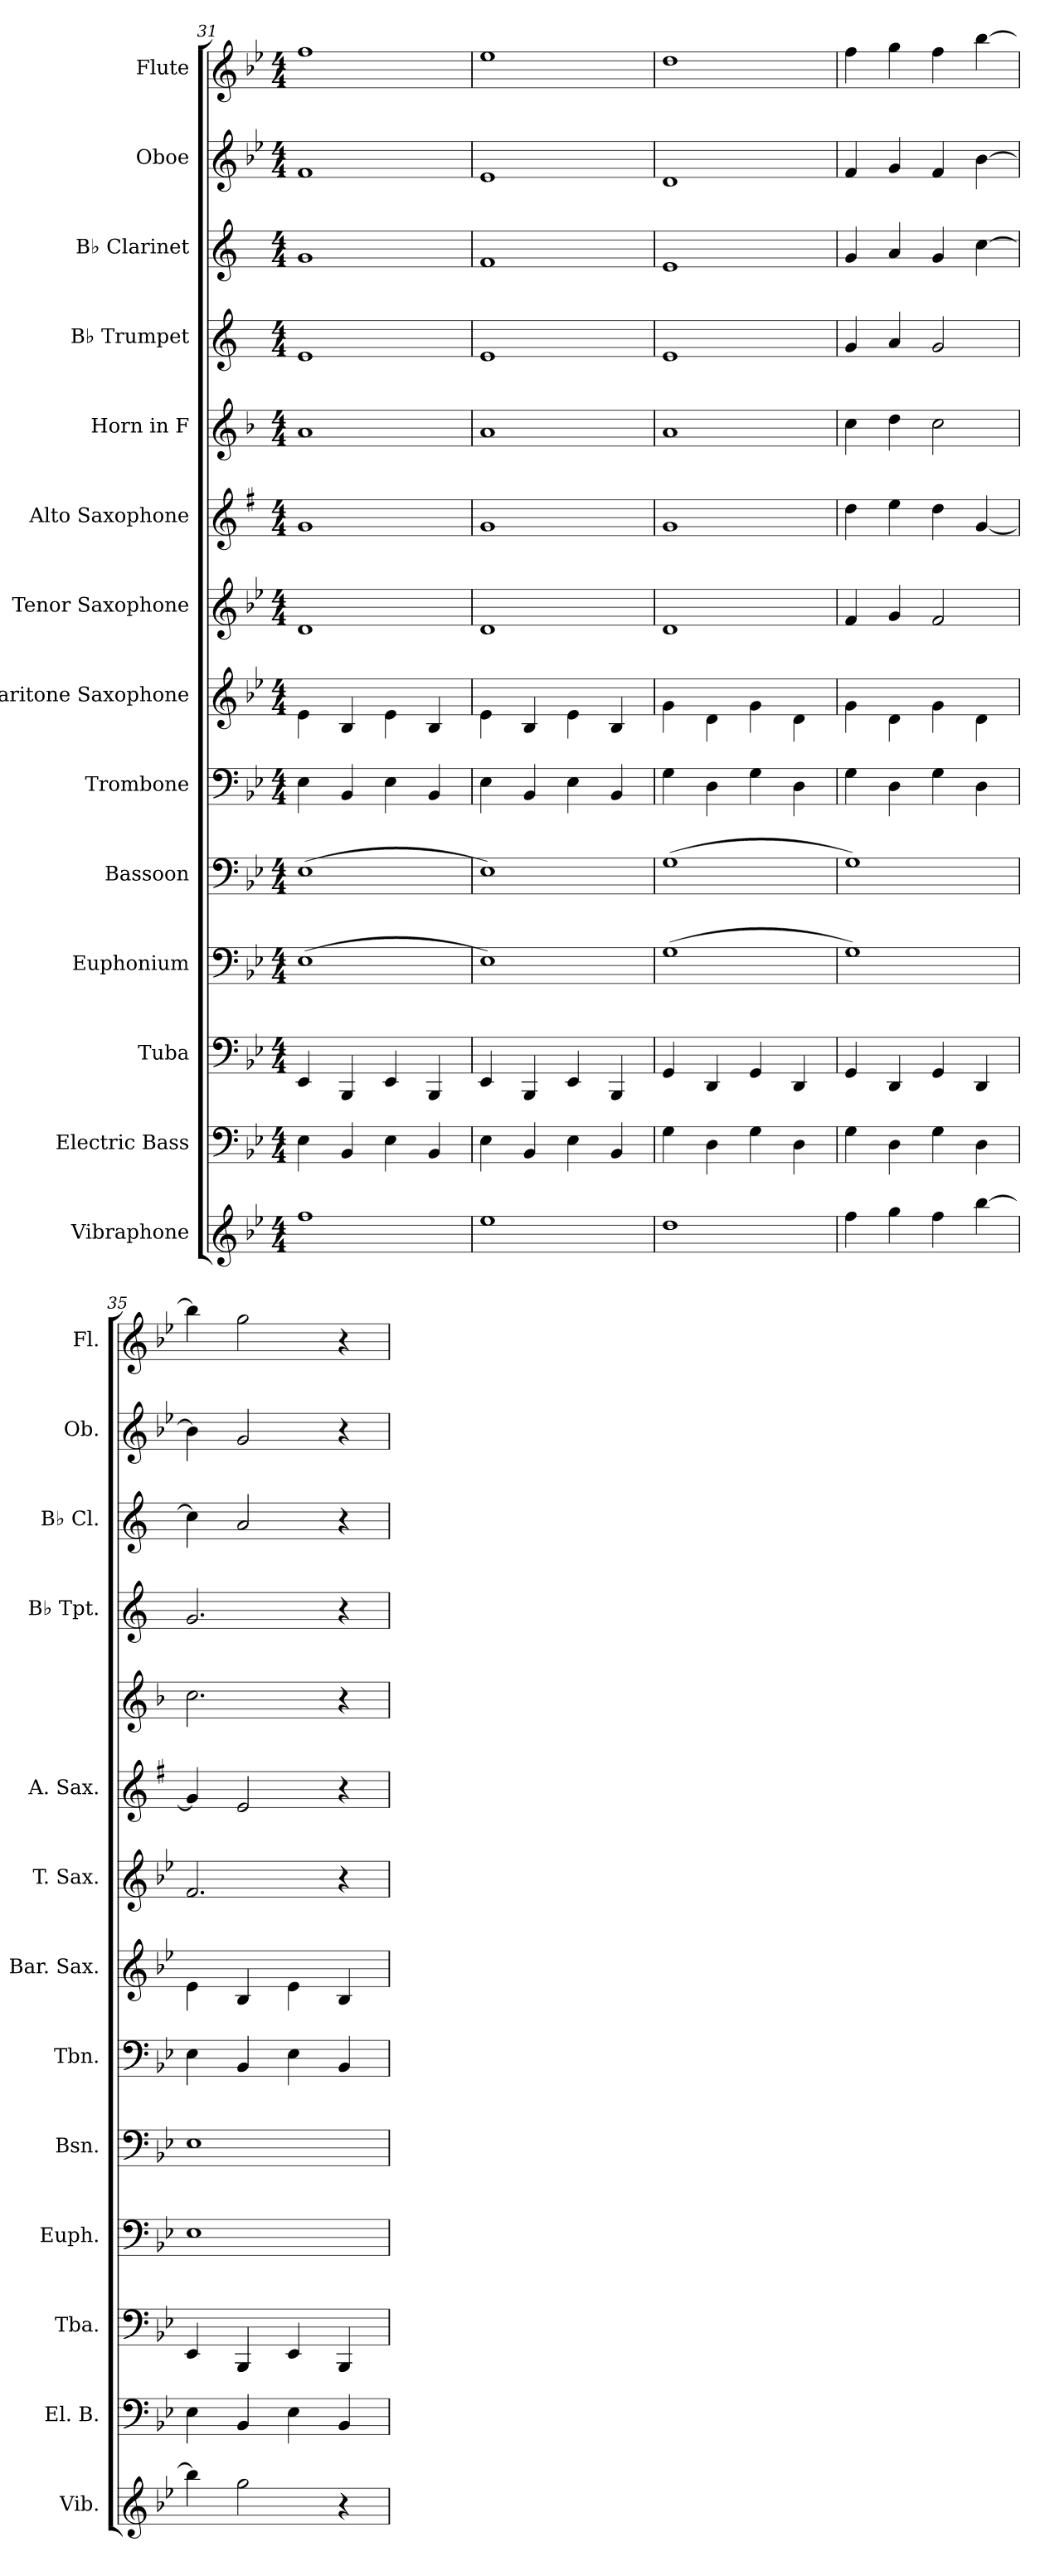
**kern	**kern	**kern	**kern	**kern	**kern	**kern	**kern	**kern	**kern	**kern	**kern	**kern	**kern
*part14	*part13	*part12	*part11	*part10	*part9	*part8	*part7	*part6	*part5	*part4	*part3	*part2	*part1
*staff14	*staff13	*staff12	*staff11	*staff10	*staff9	*staff8	*staff7	*staff6	*staff5	*staff4	*staff3	*staff2	*staff1
*I"Vibraphone	*I"Electric Bass	*I"Tuba	*I"Euphonium	*I"Bassoon	*I"Trombone	*I"Baritone Saxophone	*I"Tenor Saxophone	*I"Alto Saxophone	*I"Horn in F	*I"B♭ Trumpet	*I"B♭ Clarinet	*I"Oboe	*I"Flute
*I'Vib.	*I'El. B.	*I'Tba.	*I'Euph.	*I'Bsn.	*I'Tbn.	*I'Bar. Sax.	*I'T. Sax.	*I'A. Sax.	*	*I'B♭ Tpt.	*I'B♭ Cl.	*I'Ob.	*I'Fl.
*clefG2	*clefF4	*clefF4	*clefF4	*clefF4	*clefF4	*clefG2	*clefG2	*clefG2	*clefG2	*clefG2	*clefG2	*clefG2	*clefG2
*	*ITrd7c12	*	*	*	*	*ITrd12c21	*ITrd8c14	*ITrd5c9	*ITrd4c7	*ITrd1c2	*ITrd1c2	*	*
*k[b-e-]	*k[b-e-]	*k[b-e-]	*k[b-e-]	*k[b-e-]	*k[b-e-]	*k[b-e-]	*k[b-e-]	*k[b-e-]	*k[b-e-]	*k[b-e-]	*k[b-e-]	*k[b-e-]	*k[b-e-]
*M4/4	*M4/4	*M4/4	*M4/4	*M4/4	*M4/4	*M4/4	*M4/4	*M4/4	*M4/4	*M4/4	*M4/4	*M4/4	*M4/4
=31	=31	=31	=31	=31	=31	=31	=31	=31	=31	=31	=31	=31	=31
1ff	4EE-\	4EE-/	(1E-	(1E-	4E-\	4E-\	1D	1B-	1d	1d	1f	1f	1ff
.	4BBB-/	4BBB-/	.	.	4BB-/	4BB-/	.	.	.	.	.	.	.
.	4EE-\	4EE-/	.	.	4E-\	4E-\	.	.	.	.	.	.	.
.	4BBB-/	4BBB-/	.	.	4BB-/	4BB-/	.	.	.	.	.	.	.
=32	=32	=32	=32	=32	=32	=32	=32	=32	=32	=32	=32	=32	=32
1ee-	4EE-\	4EE-/	1E-)	1E-)	4E-\	4E-\	1D	1B-	1d	1d	1e-	1e-	1ee-
.	4BBB-/	4BBB-/	.	.	4BB-/	4BB-/	.	.	.	.	.	.	.
.	4EE-\	4EE-/	.	.	4E-\	4E-\	.	.	.	.	.	.	.
.	4BBB-/	4BBB-/	.	.	4BB-/	4BB-/	.	.	.	.	.	.	.
=33	=33	=33	=33	=33	=33	=33	=33	=33	=33	=33	=33	=33	=33
1dd	4GG\	4GG/	(1G	(1G	4G\	4G\	1D	1B-	1d	1d	1d	1d	1dd
.	4DD\	4DD/	.	.	4D\	4D\	.	.	.	.	.	.	.
.	4GG\	4GG/	.	.	4G\	4G\	.	.	.	.	.	.	.
.	4DD\	4DD/	.	.	4D\	4D\	.	.	.	.	.	.	.
=34	=34	=34	=34	=34	=34	=34	=34	=34	=34	=34	=34	=34	=34
4ff\	4GG\	4GG/	1G)	1G)	4G\	4G\	4F/	4f\	4f\	4f/	4f/	4f/	4ff\
4gg\	4DD\	4DD/	.	.	4D\	4D\	4G/	4g\	4g\	4g/	4g/	4g/	4gg\
4ff\	4GG\	4GG/	.	.	4G\	4G\	2F/	4f\	2f\	2f/	4f/	4f/	4ff\
[4bb-\	4DD\	4DD/	.	.	4D\	4D\	.	[4B-/	.	.	[4b-\	[4b-\	[4bb-\
=35	=35	=35	=35	=35	=35	=35	=35	=35	=35	=35	=35	=35	=35
4bb-\]	4EE-\	4EE-/	1E-	1E-	4E-\	4E-\	2.F/	4B-/]	2.f\	2.f/	4b-\]	4b-\]	4bb-\]
2gg\	4BBB-/	4BBB-/	.	.	4BB-/	4BB-/	.	2G/	.	.	2g/	2g/	2gg\
.	4EE-\	4EE-/	.	.	4E-\	4E-\	.	.	.	.	.	.	.
4r	4BBB-/	4BBB-/	.	.	4BB-/	4BB-/	4r	4r	4r	4r	4r	4r	4r
=	=	=	=	=	=	=	=	=	=	=	=	=	=
*-	*-	*-	*-	*-	*-	*-	*-	*-	*-	*-	*-	*-	*-
